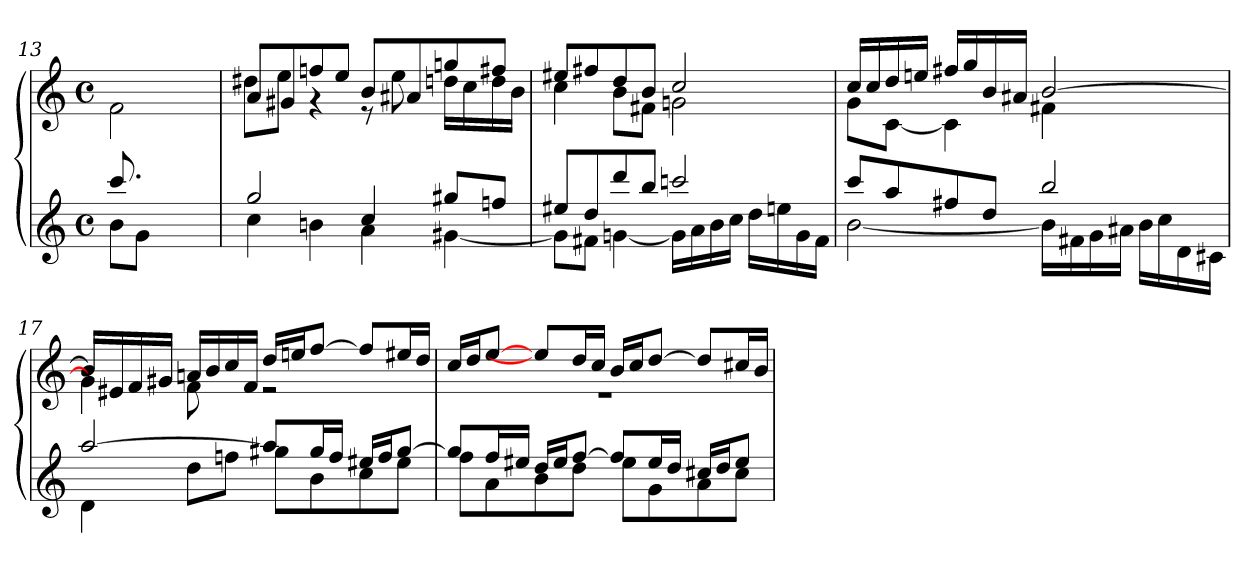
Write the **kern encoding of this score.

**kern	**kern
*part1	*part1
*staff2	*staff1
!!LO:LB:g=z
*M4/4	*M4/4
*met(c)	*met(c)
=13	=13
*^	*
8.ccc/L	8b\L	2f\
.	8g\J	.
4ryy	.	.
.	4ryy	.
16ryy	.	.
=14	=14	=14
*	*	*^
2gg/	4cc\	8a/L	8dd#X\L
.	.	8g#X/	8ee\J
.	4bn\	8ffn/	4r
.	.	8ee/J	.
4cc/	4a\	8b/L	8r
.	.	8a#X/	8ee\
8gg#/L	[<4g#\	8ggn/	16ddn\LL
.	.	.	16cc\
8ffn/J	.	8ff#X/J	16dd\
.	.	.	16b\JJ
=15	=15	=15	=15
8ee#X/L	8g#\L]	8ee#X/L	4cc\
8dd/	8f#X\J	8ff#/	.
8ddd/	[<4g\	8dd/	8b\L
8bb/J	.	8b/J	8f#\J
2cccn/	16g\LL]	2cc/	2gn\
.	16a\	.	.
.	16b\	.	.
.	16cc\JJ	.	.
.	16dd\LL	.	.
.	16een\	.	.
.	16g\	.	.
.	16f#\JJ	.	.
!!LO:LB:g=z	!!
=16	=16	=16	=16
8ccc/L	[<2b\	(>16cc/LL	(<8g\L
.	.	16cc/	.
8aa/	.	16dd/	[<8c\J
.	.	16een/JJ	.
8ff#X/	.	16ff#/LL	4c\]
.	.	16gg/	.
8dd/J	.	16b/	.
.	.	16a#X/JJ	.
2bb/	16b\LL]	[>2b/	4f#\
.	16f#X\	.	.
.	16g\	.	.
.	16a#\JJ	.	.
.	16b\LL	.	4ryy
.	16cc\	.	.
.	16d\	.	.
.	16c#X\JJ	.	.
=17	=17	=17	=17
[>2aa/	4d\	16b/LL]	4g\]
.	.	16e#X/	.
.	.	16f/	.
.	.	16g#X/JJ	.
.	8dd\L	16an/LL	8f\
.	.	16b/	.
.	8ffn\J	16cc/	8ryy
.	.	16f/JJ	.
8aa/L]	8gg#\L	16dd/LL	2r
.	.	16een/J	.
16gg#/L	8b\	[>8ff/J	.
16ff/JJ	.	.	.
16ee#X/LL	8cc\	8ff/L]	.
16ff/J	.	.	.
[>8gg#/J	8ee#\J	16ee#/L	.
.	.	16dd/JJ	.
=18	=18	=18	=18
8gg#/L]	8ff\L	16cc/LL	1r
.	.	16dd/J	.
16ff/L	8a\	[>8ee/J	.
16ee#X/JJ	.	.	.
16dd/LL	8b\	8ee#/L]	.
16ee#/J	.	.	.
[>8ff/J	8dd\J	16dd/L	.
.	.	16cc/JJ	.
8ff/L]	8ee#\L	16b/LL	.
.	.	16cc/J	.
16ee#/L	8g\	[>8dd/J	.
16dd/JJ	.	.	.
16cc#X/LL	8a\	8dd/L]	.
16dd/J	.	.	.
8ee#/J	8cc#\J	16cc#/L	.
.	.	16b/JJ	.
*v	*v	*	*
*	*v	*v
=	=
*-	*-
